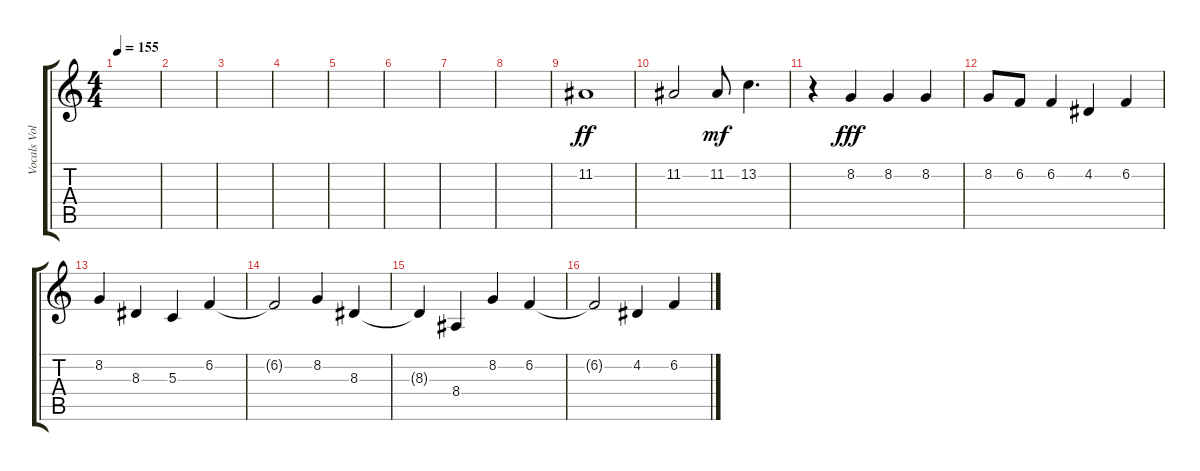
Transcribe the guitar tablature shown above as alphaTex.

\track ("Vocals Volume Backup" "Vocals Vol") {instrument stringensemble1}
\staff {score tabs}
\tuning (E4 B3 G3 D3 A2 E2) {hide}
\ts (4 4)
\tempo 155
\clef g2
\ks c
|
|
|
|
|
|
|
|
11.2.1{dy ff} |
11.2.2 11.2.8{dy mf} 13.2.4{d} |
r.4 8.2.4{dy fff} 8.2.4 8.2.4 |
8.2.8 6.2.8 6.2.4 4.2.4 6.2.4 |
8.2.4 8.3.4 5.3.4 6.2.4 |
6.2{t}.2 8.2.4 8.3.4 |
8.3{t}.4 8.4.4 8.2.4 6.2.4 |
6.2{t}.2 4.2.4 6.2.4
